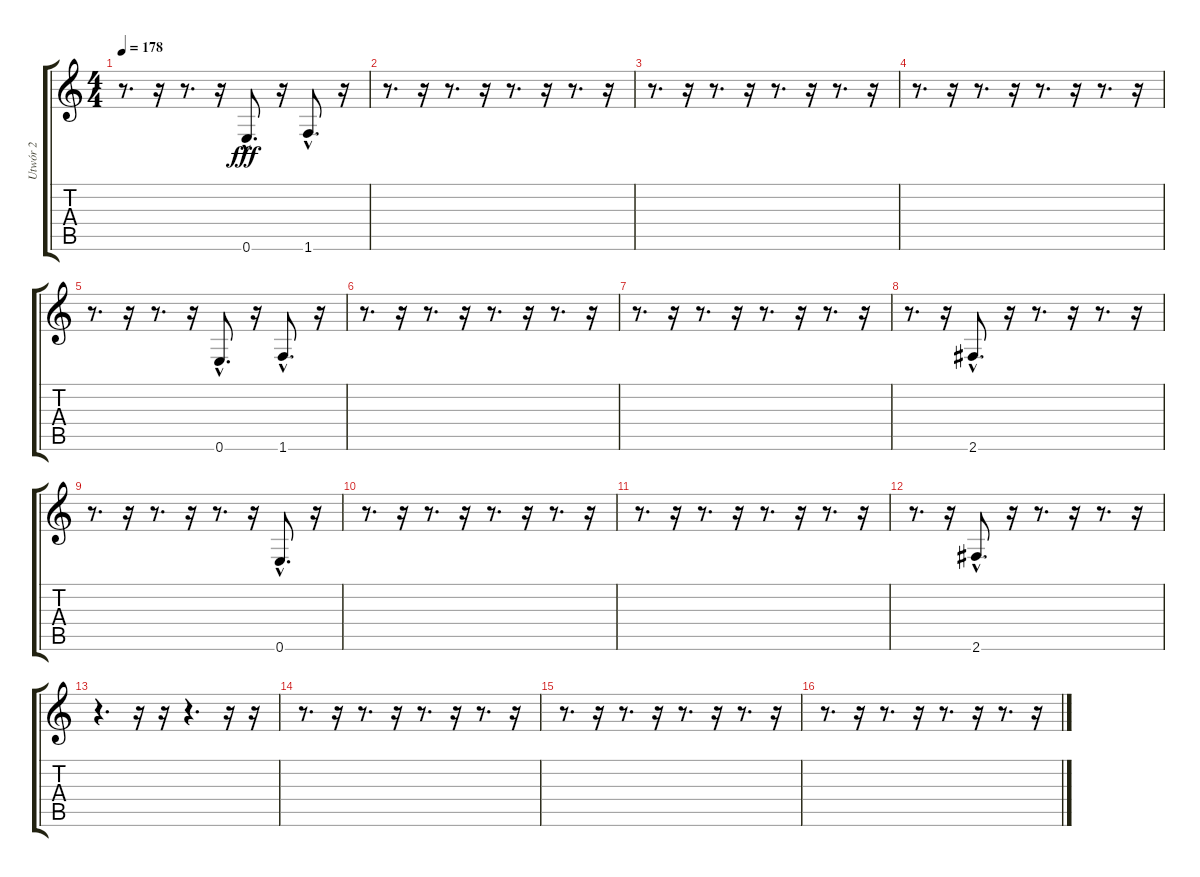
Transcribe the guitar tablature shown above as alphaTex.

\track ("Utwór 2" "Utwór 2") {instrument fretlessbass}
\staff {score tabs}
\tuning (E4 B3 G3 D3 A2 E2) {hide}
\ts (4 4)
\tempo 178
\clef g2
\ks c
r.8{d dy fff} r.16 r.8{d} r.16 0.6{hac}.8{d} r.16 1.6{hac}.8{d} r.16 |
r.8{d} r.16 r.8{d} r.16 r.8{d} r.16 r.8{d} r.16 |
r.8{d} r.16 r.8{d} r.16 r.8{d} r.16 r.8{d} r.16 |
r.8{d} r.16 r.8{d} r.16 r.8{d} r.16 r.8{d} r.16 |
r.8{d} r.16 r.8{d} r.16 0.6{hac}.8{d} r.16 1.6{hac}.8{d} r.16 |
r.8{d} r.16 r.8{d} r.16 r.8{d} r.16 r.8{d} r.16 |
r.8{d} r.16 r.8{d} r.16 r.8{d} r.16 r.8{d} r.16 |
r.8{d} r.16 2.6{hac}.8{d} r.16 r.8{d} r.16 r.8{d} r.16 |
r.8{d} r.16 r.8{d} r.16 r.8{d} r.16 0.6{hac}.8{d} r.16 |
r.8{d} r.16 r.8{d} r.16 r.8{d} r.16 r.8{d} r.16 |
r.8{d} r.16 r.8{d} r.16 r.8{d} r.16 r.8{d} r.16 |
r.8{d} r.16 2.6{hac}.8{d} r.16 r.8{d} r.16 r.8{d} r.16 |
r.4{d} r.16 r.16 r.4{d} r.16 r.16 |
r.8{d} r.16 r.8{d} r.16 r.8{d} r.16 r.8{d} r.16 |
r.8{d} r.16 r.8{d} r.16 r.8{d} r.16 r.8{d} r.16 |
r.8{d} r.16 r.8{d} r.16 r.8{d} r.16 r.8{d} r.16
